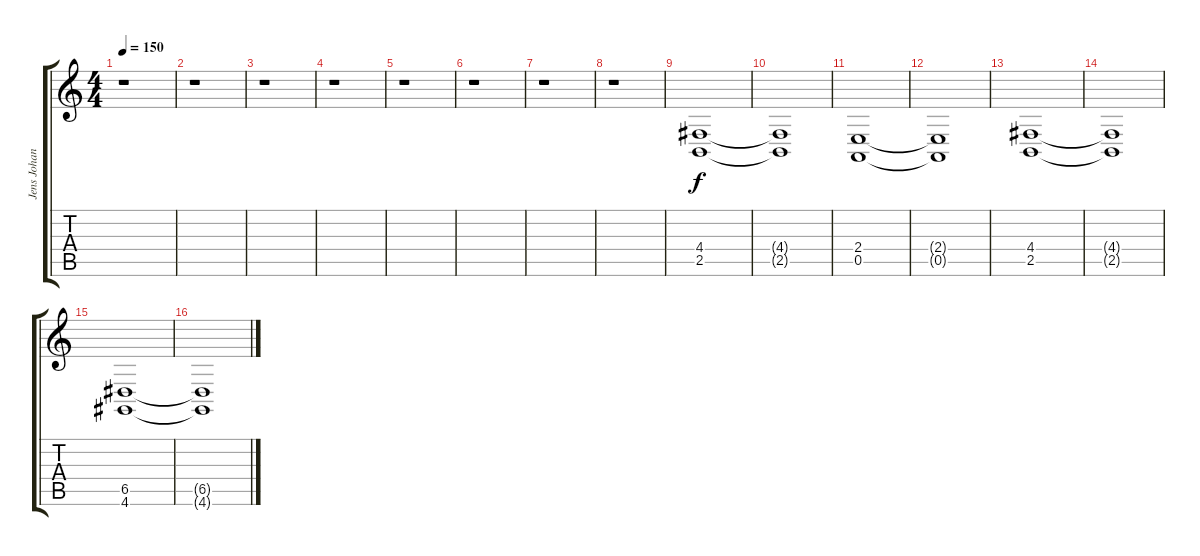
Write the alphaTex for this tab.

\track ("Jens Johansson" "Jens Johan") {instrument choiraahs}
\staff {score tabs}
\tuning (E4 B3 G3 D3 A2 E2) {hide}
\ts (4 4)
\tempo 150
\clef g2
\ks c
r.1{dy f} |
r.1 |
r.1 |
r.1 |
r.1 |
r.1 |
r.1 |
r.1 |
(4.4 2.5).1 |
(4.4{t} 2.5{t}).1 |
(2.4 0.5).1 |
(2.4{t} 0.5{t}).1 |
(4.4 2.5).1 |
(4.4{t} 2.5{t}).1 |
(6.5 4.6).1 |
(6.5{t} 4.6{t}).1
